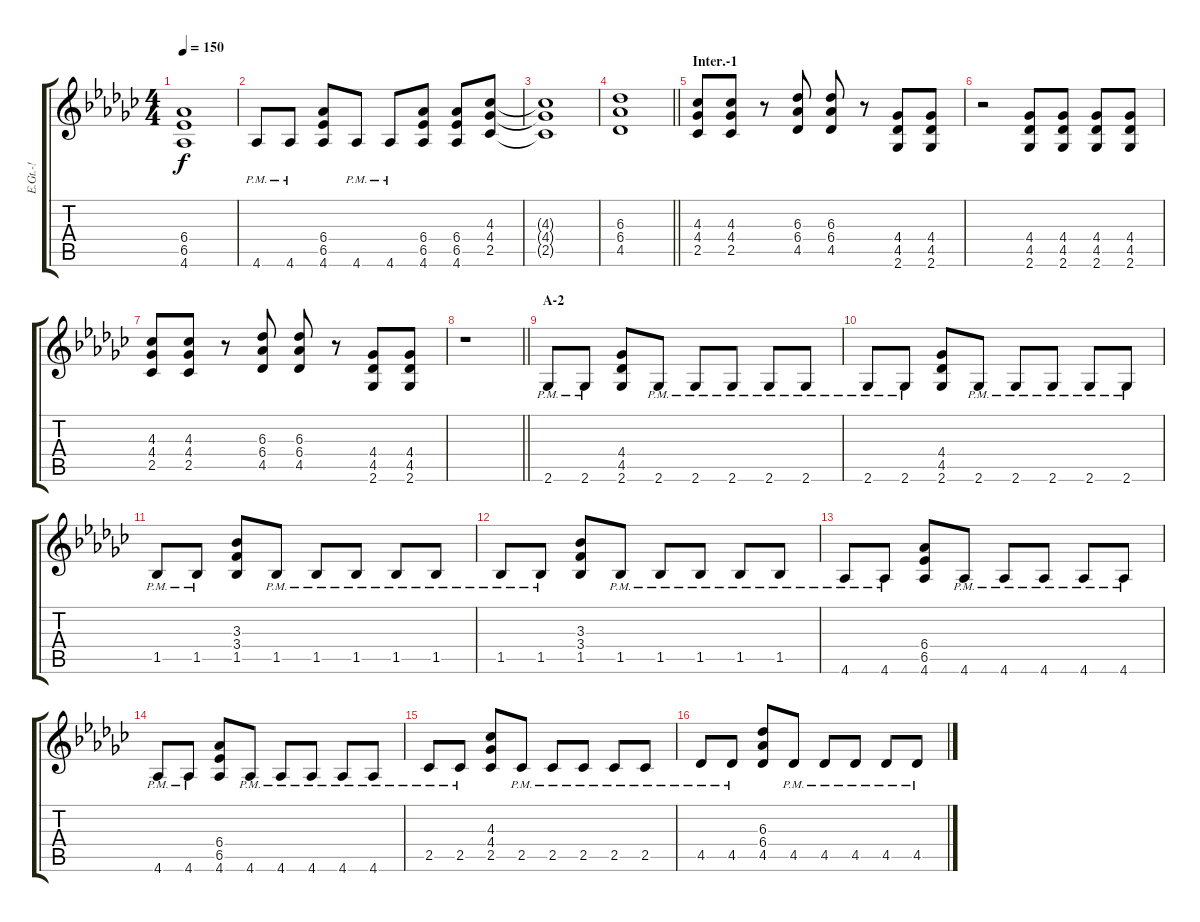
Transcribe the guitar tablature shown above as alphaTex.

\track ("E.Gt.-!" "E.Gt.-!") {instrument distortionguitar}
\staff {score tabs}
\tuning (E4 B3 G3 D3 A2 E2) {hide}
\ts (4 4)
\tempo 150
\clef g2
\ks gb
(6.4{t} 6.5{t} 4.6{t}).1{dy f} |
4.6{pm}.8 4.6{pm}.8 (6.4 6.5 4.6).8 4.6{pm}.8 4.6{pm}.8 (6.4 6.5 4.6).8 (6.4 6.5 4.6).8 (4.3 4.4 2.5).8 |
(4.3{t} 4.4{t} 2.5{t}).1 |
\barLineRight lightlight
(6.3 6.4 4.5).1 |
\section ("" "Inter.-1")
(4.3 4.4 2.5).8 (4.3 4.4 2.5).8 r.8 (6.3 6.4 4.5).8 (6.3 6.4 4.5).8 r.8 (4.4 4.5 2.6).8 (4.4 4.5 2.6).8 |
r.2 (4.4 4.5 2.6).8 (4.4 4.5 2.6).8 (4.4 4.5 2.6).8 (4.4 4.5 2.6).8 |
(4.3 4.4 2.5).8 (4.3 4.4 2.5).8 r.8 (6.3 6.4 4.5).8 (6.3 6.4 4.5).8 r.8 (4.4 4.5 2.6).8 (4.4 4.5 2.6).8 |
\barLineRight lightlight
r.1 |
\section ("" "A-2")
2.6{pm}.8 2.6{pm}.8 (4.4 4.5 2.6).8 2.6{pm}.8 2.6{pm}.8 2.6{pm}.8 2.6{pm}.8 2.6{pm}.8 |
2.6{pm}.8 2.6{pm}.8 (4.4 4.5 2.6).8 2.6{pm}.8 2.6{pm}.8 2.6{pm}.8 2.6{pm}.8 2.6{pm}.8 |
1.5{pm}.8 1.5{pm}.8 (3.3 3.4 1.5).8 1.5{pm}.8 1.5{pm}.8 1.5{pm}.8 1.5{pm}.8 1.5{pm}.8 |
1.5{pm}.8 1.5{pm}.8 (3.3 3.4 1.5).8 1.5{pm}.8 1.5{pm}.8 1.5{pm}.8 1.5{pm}.8 1.5{pm}.8 |
4.6{pm}.8 4.6{pm}.8 (6.4 6.5 4.6).8 4.6{pm}.8 4.6{pm}.8 4.6{pm}.8 4.6{pm}.8 4.6{pm}.8 |
4.6{pm}.8 4.6{pm}.8 (6.4 6.5 4.6).8 4.6{pm}.8 4.6{pm}.8 4.6{pm}.8 4.6{pm}.8 4.6{pm}.8 |
2.5{pm}.8 2.5{pm}.8 (4.3 4.4 2.5).8 2.5{pm}.8 2.5{pm}.8 2.5{pm}.8 2.5{pm}.8 2.5{pm}.8 |
4.5{pm}.8 4.5{pm}.8 (6.3 6.4 4.5).8 4.5{pm}.8 4.5{pm}.8 4.5{pm}.8 4.5{pm}.8 4.5{pm}.8
